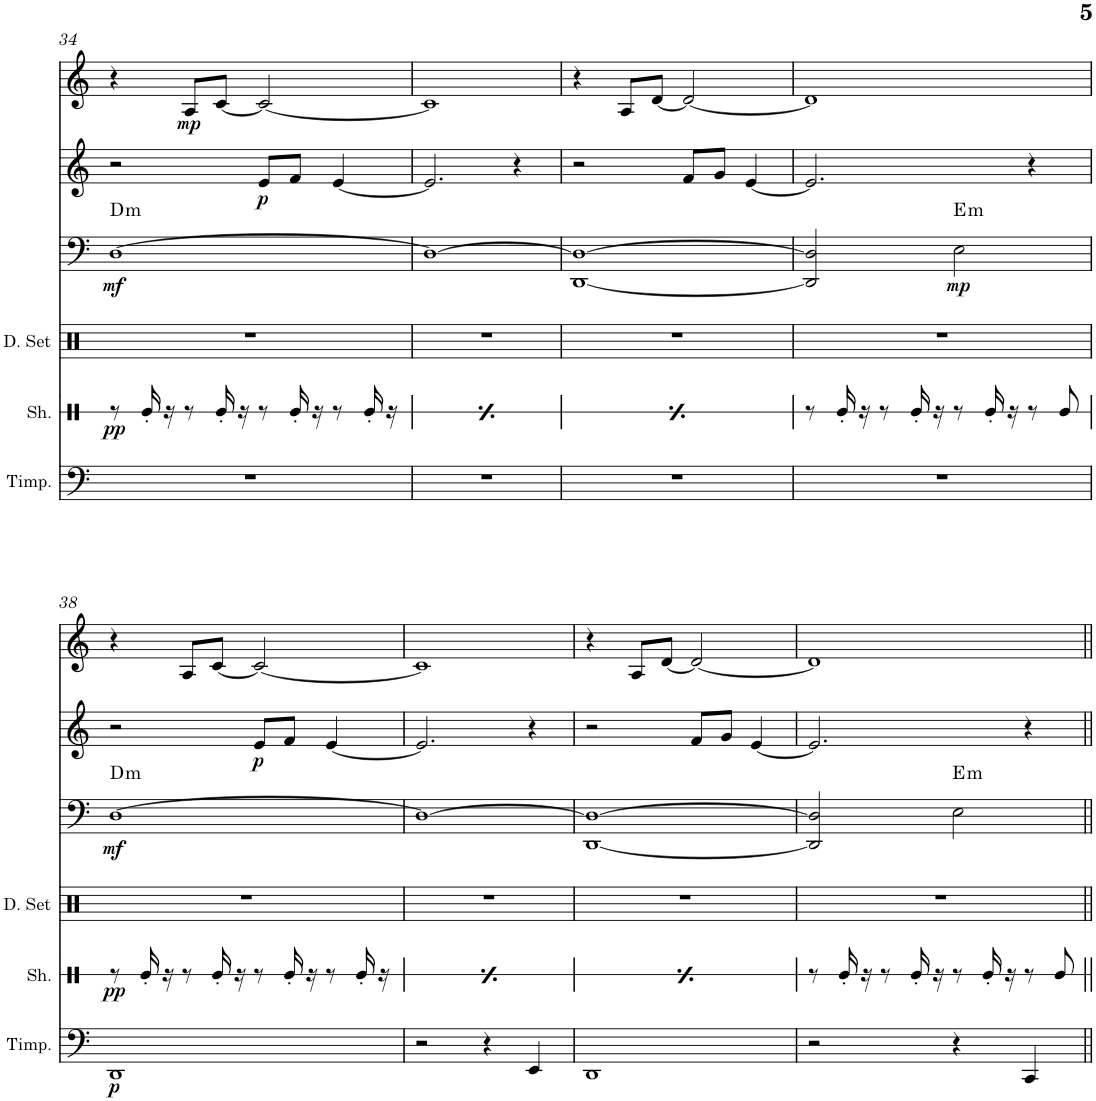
**kern	**dynam	**kern	**dynam	**kern	**kern	**dynam	**harte	**kern	**dynam	**kern	**dynam
*part6	*part6	*part5	*part5	*part4	*part3	*part3	*part3	*part2	*part2	*part1	*part1
*staff6	*staff6	*staff5	*staff5	*staff4	*staff3	*staff3	*	*staff2	*staff2	*staff1	*staff1
*I"Timpani	*	*I"Shaker	*	*I"Drumset	*I"Part	*	*	*I"Part	*	*I"Part	*
*I'Timp.	*	*I'Sh.	*	*I'D. Set	*	*	*	*	*	*	*
!!LO:PB:g=z
*clefF4	*	*clefX	*	*clefX	*clefF4	*	*	*clefG2	*	*clefG2	*
*k[]	*	*k[]	*	*k[]	*k[]	*	*	*k[]	*	*k[]	*
*M4/4	*	*M4/4	*	*M4/4	*M4/4	*	*	*M4/4	*	*M4/4	*
=34	=34	=34	=34	=34	=34	=34	=34	=34	=34	=34	=34
!	!	!	!LO:DY:b	!	!	!LO:DY:b	!LO:H:kt=m	!	!	!	!
1r	.	8r	pp	1r	[1D	mf	D:min	2r	.	4r	.
.	.	16Re'/	.	.	.	.	.	.	.	.	.
.	.	16r	.	.	.	.	.	.	.	.	.
!	!	!	!	!	!	!	!	!	!	!	!LO:DY:b
.	.	8r	.	.	.	.	.	.	.	8A/L	mp
.	.	16Re'/	.	.	.	.	.	.	.	[8c/J	.
.	.	16r	.	.	.	.	.	.	.	.	.
!	!	!	!	!	!	!	!	!	!LO:DY:b	!	!
.	.	8r	.	.	.	.	.	8e/L	p	2c/_	.
.	.	16Re'/	.	.	.	.	.	8f/J	.	.	.
.	.	16r	.	.	.	.	.	.	.	.	.
.	.	8r	.	.	.	.	.	[4e/	.	.	.
.	.	16Re'/	.	.	.	.	.	.	.	.	.
.	.	16r	.	.	.	.	.	.	.	.	.
=35	=35	=35	=35	=35	=35	=35	=35	=35	=35	=35	=35
!	!	!	!LO:DY:b	!	!	!	!	!	!	!	!
1r	.	8r	pp	1r	1D_	.	.	2.e/]	.	1c]	.
.	.	16Re'/	.	.	.	.	.	.	.	.	.
.	.	16r	.	.	.	.	.	.	.	.	.
.	.	8r	.	.	.	.	.	.	.	.	.
.	.	16Re'/	.	.	.	.	.	.	.	.	.
.	.	16r	.	.	.	.	.	.	.	.	.
.	.	8r	.	.	.	.	.	.	.	.	.
.	.	16Re'/	.	.	.	.	.	.	.	.	.
.	.	16r	.	.	.	.	.	.	.	.	.
.	.	8r	.	.	.	.	.	4r	.	.	.
.	.	16Re'/	.	.	.	.	.	.	.	.	.
.	.	16r	.	.	.	.	.	.	.	.	.
=36	=36	=36	=36	=36	=36	=36	=36	=36	=36	=36	=36
!	!	!	!LO:DY:b	!	!	!	!	!	!	!	!
1r	.	8r	pp	1r	[1DD 1D_	.	.	2r	.	4r	.
.	.	16Re'/	.	.	.	.	.	.	.	.	.
.	.	16r	.	.	.	.	.	.	.	.	.
.	.	8r	.	.	.	.	.	.	.	8A/L	.
.	.	16Re'/	.	.	.	.	.	.	.	[8d/J	.
.	.	16r	.	.	.	.	.	.	.	.	.
.	.	8r	.	.	.	.	.	8f/L	.	2d/_	.
.	.	16Re'/	.	.	.	.	.	8g/J	.	.	.
.	.	16r	.	.	.	.	.	.	.	.	.
.	.	8r	.	.	.	.	.	[4e/	.	.	.
.	.	16Re'/	.	.	.	.	.	.	.	.	.
.	.	16r	.	.	.	.	.	.	.	.	.
=37	=37	=37	=37	=37	=37	=37	=37	=37	=37	=37	=37
1r	.	8r	.	1r	2DD/] 2D/]	.	.	2.e/]	.	1d]	.
.	.	16Re'/	.	.	.	.	.	.	.	.	.
.	.	16r	.	.	.	.	.	.	.	.	.
.	.	8r	.	.	.	.	.	.	.	.	.
.	.	16Re'/	.	.	.	.	.	.	.	.	.
.	.	16r	.	.	.	.	.	.	.	.	.
!	!	!	!	!	!	!LO:DY:b	!LO:H:kt=m	!	!	!	!
.	.	8r	.	.	2E\	mp	E:min	.	.	.	.
.	.	16Re'/	.	.	.	.	.	.	.	.	.
.	.	16r	.	.	.	.	.	.	.	.	.
.	.	8r	.	.	.	.	.	4r	.	.	.
.	.	8Re/	.	.	.	.	.	.	.	.	.
!!LO:LB:g=z
=38	=38	=38	=38	=38	=38	=38	=38	=38	=38	=38	=38
!	!LO:DY:b	!	!LO:DY:b	!	!	!LO:DY:b	!LO:H:kt=m	!	!	!	!
1DD	p	8r	pp	1r	[1D	mf	D:min	2r	.	4r	.
.	.	16Re'/	.	.	.	.	.	.	.	.	.
.	.	16r	.	.	.	.	.	.	.	.	.
.	.	8r	.	.	.	.	.	.	.	8A/L	.
.	.	16Re'/	.	.	.	.	.	.	.	[8c/J	.
.	.	16r	.	.	.	.	.	.	.	.	.
!	!	!	!	!	!	!	!	!	!LO:DY:b	!	!
.	.	8r	.	.	.	.	.	8e/L	p	2c/_	.
.	.	16Re'/	.	.	.	.	.	8f/J	.	.	.
.	.	16r	.	.	.	.	.	.	.	.	.
.	.	8r	.	.	.	.	.	[4e/	.	.	.
.	.	16Re'/	.	.	.	.	.	.	.	.	.
.	.	16r	.	.	.	.	.	.	.	.	.
=39	=39	=39	=39	=39	=39	=39	=39	=39	=39	=39	=39
!	!	!	!LO:DY:b	!	!	!	!	!	!	!	!
2r	.	8r	pp	1r	1D_	.	.	2.e/]	.	1c]	.
.	.	16Re'/	.	.	.	.	.	.	.	.	.
.	.	16r	.	.	.	.	.	.	.	.	.
.	.	8r	.	.	.	.	.	.	.	.	.
.	.	16Re'/	.	.	.	.	.	.	.	.	.
.	.	16r	.	.	.	.	.	.	.	.	.
4r	.	8r	.	.	.	.	.	.	.	.	.
.	.	16Re'/	.	.	.	.	.	.	.	.	.
.	.	16r	.	.	.	.	.	.	.	.	.
4EE/	.	8r	.	.	.	.	.	4r	.	.	.
.	.	16Re'/	.	.	.	.	.	.	.	.	.
.	.	16r	.	.	.	.	.	.	.	.	.
=40	=40	=40	=40	=40	=40	=40	=40	=40	=40	=40	=40
!	!	!	!LO:DY:b	!	!	!	!	!	!	!	!
1DD	.	8r	pp	1r	[1DD 1D_	.	.	2r	.	4r	.
.	.	16Re'/	.	.	.	.	.	.	.	.	.
.	.	16r	.	.	.	.	.	.	.	.	.
.	.	8r	.	.	.	.	.	.	.	8A/L	.
.	.	16Re'/	.	.	.	.	.	.	.	[8d/J	.
.	.	16r	.	.	.	.	.	.	.	.	.
.	.	8r	.	.	.	.	.	8f/L	.	2d/_	.
.	.	16Re'/	.	.	.	.	.	8g/J	.	.	.
.	.	16r	.	.	.	.	.	.	.	.	.
.	.	8r	.	.	.	.	.	[4e/	.	.	.
.	.	16Re'/	.	.	.	.	.	.	.	.	.
.	.	16r	.	.	.	.	.	.	.	.	.
=41	=41	=41	=41	=41	=41	=41	=41	=41	=41	=41	=41
2r	.	8r	.	1r	2DD/] 2D/]	.	.	2.e/]	.	1d]	.
.	.	16Re'/	.	.	.	.	.	.	.	.	.
.	.	16r	.	.	.	.	.	.	.	.	.
.	.	8r	.	.	.	.	.	.	.	.	.
.	.	16Re'/	.	.	.	.	.	.	.	.	.
.	.	16r	.	.	.	.	.	.	.	.	.
!	!	!	!	!	!	!	!LO:H:kt=m	!	!	!	!
4r	.	8r	.	.	2E\	.	E:min	.	.	.	.
.	.	16Re'/	.	.	.	.	.	.	.	.	.
.	.	16r	.	.	.	.	.	.	.	.	.
4CC/	.	8r	.	.	.	.	.	4r	.	.	.
.	.	8Re/	.	.	.	.	.	.	.	.	.
=||	=||	=||	=||	=||	=||	=||	=||	=||	=||	=||	=||
*-	*-	*-	*-	*-	*-	*-	*-	*-	*-	*-	*-
